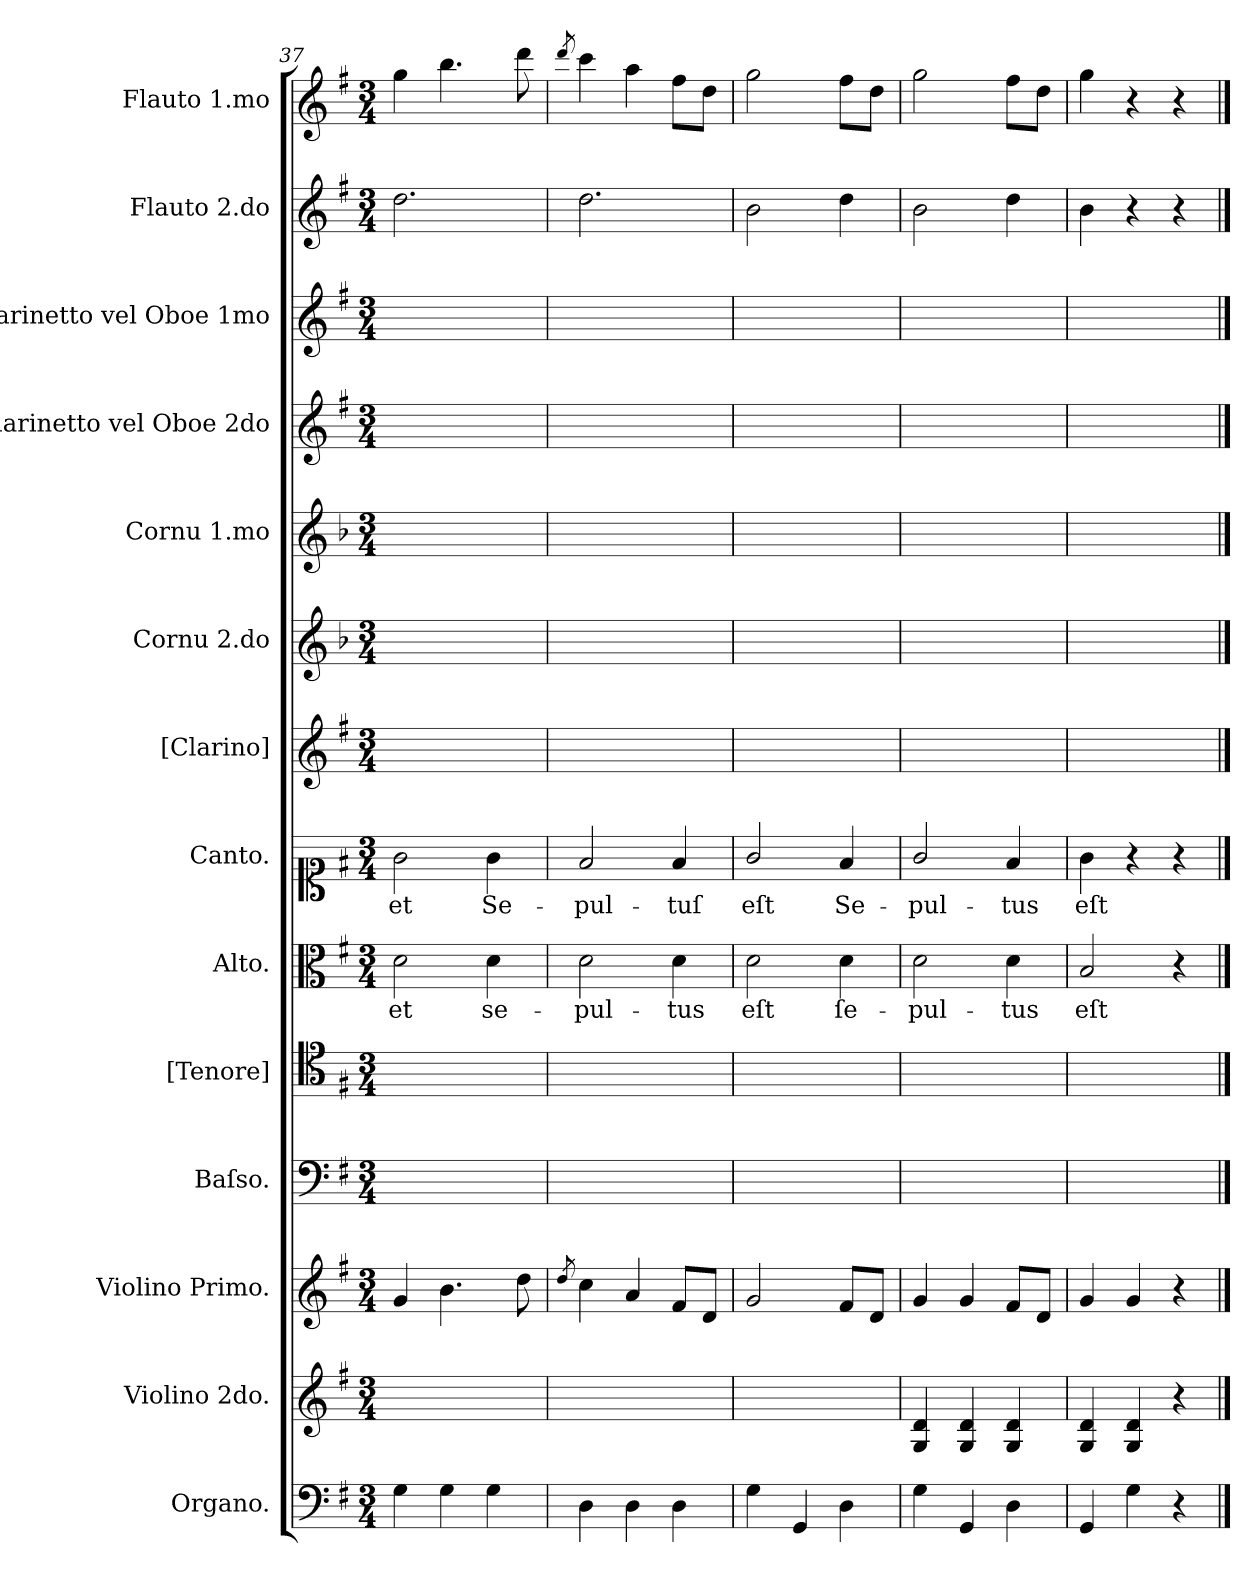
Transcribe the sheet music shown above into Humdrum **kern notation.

**kern	**kern	**kern	**kern	**kern	**kern	**text	**kern	**text	**kern	**kern	**kern	**kern	**kern	**kern	**kern
*part14	*part13	*part12	*part11	*part10	*part9	*part9	*part8	*part8	*part7	*part6	*part5	*part4	*part3	*part2	*part1
*staff14	*staff13	*staff12	*staff11	*staff10	*staff9	*staff9	*staff8	*staff8	*staff7	*staff6	*staff5	*staff4	*staff3	*staff2	*staff1
*I"Organo.	*I"Violino 2do.	*I"Violino Primo.	*I"Baſso.	*I"[Tenore]	*I"Alto.	*	*I"Canto.	*	*I"[Clarino]	*I"Cornu 2.do	*I"Cornu 1.mo	*I"Clarinetto vel Oboe 2do	*I"Clarinetto vel Oboe 1mo	*I"Flauto 2.do	*I"Flauto 1.mo
*I'org	*	*I'vl I	*I'B	*I'T	*I'A	*	*	*	*I'clno	*	*	*	*	*	*
*clefF4	*clefG2	*clefG2	*clefF4	*clefC4	*clefC3	*	*clefC1	*	*clefG2	*clefG2	*clefG2	*clefG2	*clefG2	*clefG2	*clefG2
*	*	*	*	*	*	*	*	*	*	*ITrd-1c-2	*ITrd-1c-2	*	*	*	*
*k[f#]	*k[f#]	*k[f#]	*k[f#]	*k[f#]	*k[f#]	*	*k[f#]	*	*k[f#]	*k[f#]	*k[f#]	*k[f#]	*k[f#]	*k[f#]	*k[f#]
*G:	*G:	*G:	*G:	*G:	*G:	*	*G:	*	*G:	*G:	*G:	*G:	*G:	*G:	*G:
*M3/4	*M3/4	*M3/4	*M3/4	*M3/4	*M3/4	*	*M3/4	*	*M3/4	*M3/4	*M3/4	*M3/4	*M3/4	*M3/4	*M3/4
=37	=37	=37	=37	=37	=37	=37	=37	=37	=37	=37	=37	=37	=37	=37	=37
*	*^	*	*	*	*	*	*	*	*	*	*	*	*	*	*
!	!	!	!	!	!	!	!	!	!LO:LY:i	!	!	!	!	!	!	!
4G\	4d/yy	2.B/yy	4g/	2.ryy	2.ryy	2d\	et	2g\	et	2.ryy	2.ryy	2.ryy	2.ryy	2.ryy	2.dd\	4gg\
4G\	4d/yy	.	4.b\	.	.	.	.	.	.	.	.	.	.	.	.	4.bb\
!	!	!	!	!	!	!	!	!	!LO:LY:i	!	!	!	!	!	!	!
4G\	4d/yy	.	.	.	.	4d\	se-	4g\	Se-	.	.	.	.	.	.	.
.	.	.	8dd\	.	.	.	.	.	.	.	.	.	.	.	.	8ddd\
=38	=38	=38	=38	=38	=38	=38	=38	=38	=38	=38	=38	=38	=38	=38	=38	=38
.	.	.	8qdd/	.	.	.	.	.	.	.	.	.	.	.	.	8qddd/
!	!	!	!	!	!	!	!	!	!LO:LY:i	!	!	!	!	!	!	!
4D\	4d/yy	2.A/yy	4cc\	2.ryy	2.ryy	2d\	-pul-	2f#/	-pul-	2.ryy	2.ryy	2.ryy	2.ryy	2.ryy	2.dd\	4ccc\
4D\	4d/yy	.	4a/	.	.	.	.	.	.	.	.	.	.	.	.	4aa\
!	!	!	!	!	!	!	!	!	!LO:LY:i	!	!	!	!	!	!	!
4D\	4d/yy	.	8f#/L	.	.	4d\	-tus	4f#/	-tuſ	.	.	.	.	.	.	8ff#\L
.	.	.	8d/J	.	.	.	.	.	.	.	.	.	.	.	.	8dd\J
=39	=39	=39	=39	=39	=39	=39	=39	=39	=39	=39	=39	=39	=39	=39	=39	=39
!	!	!	!	!	!	!	!	!	!LO:LY:i	!	!	!	!	!	!	!
4G\	4d/yy	2.B/yy	2g/	2.ryy	2.ryy	2d\	eſt	2g/	eſt	2.ryy	2.ryy	2.ryy	2.ryy	2.ryy	2b\	2gg\
4GG/	4d/yy	.	.	.	.	.	.	.	.	.	.	.	.	.	.	.
4D\	4d/yy	.	8f#/L	.	.	4d\	ſe-	4f#/	Se-	.	.	.	.	.	4dd\	8ff#\L
.	.	.	8d/J	.	.	.	.	.	.	.	.	.	.	.	.	8dd\J
*	*v	*v	*	*	*	*	*	*	*	*	*	*	*	*	*	*
=40	=40	=40	=40	=40	=40	=40	=40	=40	=40	=40	=40	=40	=40	=40	=40
4G\	4G/ 4d/	4g/	2.ryy	2.ryy	2d\	-pul-	2g/	-pul-	2.ryy	2.ryy	2.ryy	2.ryy	2.ryy	2b\	2gg\
4GG/	4G/ 4d/	4g/	.	.	.	.	.	.	.	.	.	.	.	.	.
4D\	4G/ 4d/	8f#/L	.	.	4d\	-tus	4f#/	-tus	.	.	.	.	.	4dd\	8ff#\L
.	.	8d/J	.	.	.	.	.	.	.	.	.	.	.	.	8dd\J
=41	=41	=41	=41	=41	=41	=41	=41	=41	=41	=41	=41	=41	=41	=41	=41
4GG/	4G/ 4d/	4g/	2.ryy	2.ryy	2B/	eſt	4g\	eſt	2.ryy	2.ryy	2.ryy	2.ryy	2.ryy	4b\	4gg\
4G\	4G/ 4d/	4g/	.	.	.	.	4r	.	.	.	.	.	.	4r	4r
4r	4r	4r	.	.	4r	.	4r	.	.	.	.	.	.	4r	4r
==	==	==	==	==	==	==	==	==	==	==	==	==	==	==	==
*-	*-	*-	*-	*-	*-	*-	*-	*-	*-	*-	*-	*-	*-	*-	*-
